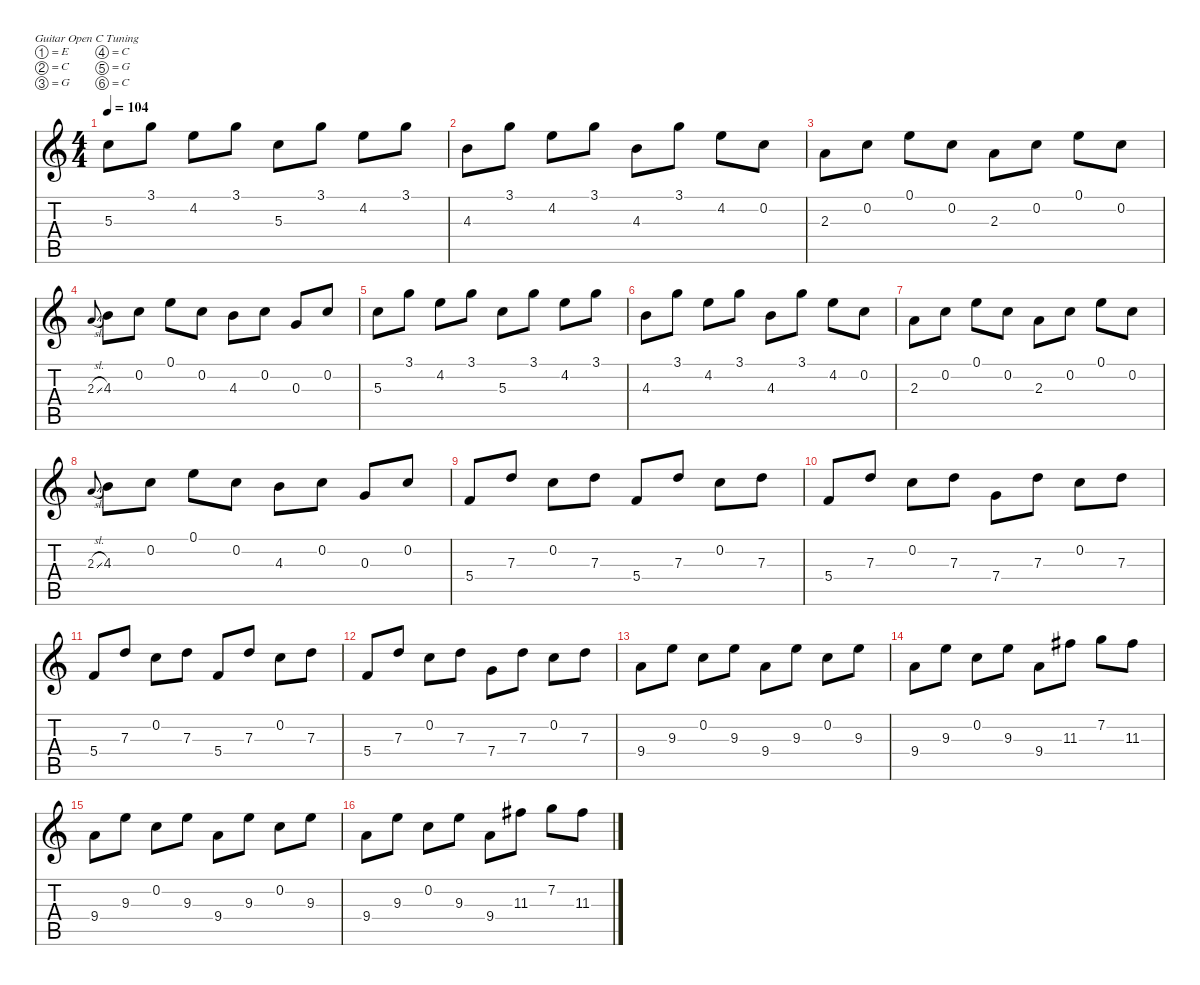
\defaultSystemsLayout 4
\hideDynamics
\bracketExtendMode nobrackets
\singleTrackTrackNamePolicy hidden
\multiTrackTrackNamePolicy hidden
\firstSystemTrackNameMode fullname
\firstSystemTrackNameOrientation horizontal
\otherSystemsTrackNameOrientation horizontal
\track ("Guitar 1" "s.guit.") {defaultSystemsLayout 8 mute instrument acousticguitarsteel}
\staff {score tabs}
\tuning (E4 C4 G3 C3 G2 C2)
\ts (4 4)
\beaming (8 2 2 2 2)
\tempo 104
\clef g2
\ks c
5.3.8{dy f instrument acousticguitarsteel beam Down} 3.1.8{beam Down} 4.2.8{beam Down} 3.1.8{beam Down} 5.3.8{beam Down} 3.1.8{beam Down} 4.2.8{beam Down} 3.1.8{beam Down} |
4.3.8{beam Down} 3.1.8{beam Down} 4.2.8{beam Down} 3.1.8{beam Down} 4.3.8{beam Down} 3.1.8{beam Down} 4.2.8{beam Down} 0.2.8{beam Down} |
2.3.8{beam Down} 0.2.8{beam Down} 0.1.8{beam Down} 0.2.8{beam Down} 2.3.8{beam Down} 0.2.8{beam Down} 0.1.8{beam Down} 0.2.8{beam Down} |
2.3{sl}.8{gr onbeat dy mf beam Up} 4.3.8{dy f beam Down} 0.2.8{beam Down} 0.1.8{beam Down} 0.2.8{beam Down} 4.3.8{beam Down} 0.2.8{beam Down} 0.3.8{beam Up} 0.2.8{beam Up} |
5.3.8{beam Down} 3.1.8{beam Down} 4.2.8{beam Down} 3.1.8{beam Down} 5.3.8{beam Down} 3.1.8{beam Down} 4.2.8{beam Down} 3.1.8{beam Down} |
4.3.8{beam Down} 3.1.8{beam Down} 4.2.8{beam Down} 3.1.8{beam Down} 4.3.8{beam Down} 3.1.8{beam Down} 4.2.8{beam Down} 0.2.8{beam Down} |
2.3.8{beam Down} 0.2.8{beam Down} 0.1.8{beam Down} 0.2.8{beam Down} 2.3.8{beam Down} 0.2.8{beam Down} 0.1.8{beam Down} 0.2.8{beam Down} |
2.3{sl}.8{gr onbeat dy mf beam Up} 4.3.8{dy f beam Down} 0.2.8{beam Down} 0.1.8{beam Down} 0.2.8{beam Down} 4.3.8{beam Down} 0.2.8{beam Down} 0.3.8{beam Up} 0.2.8{beam Up} |
5.4.8{beam Up} 7.3.8{beam Up} 0.2.8{beam Down} 7.3.8{beam Down} 5.4.8{beam Up} 7.3.8{beam Up} 0.2.8{beam Down} 7.3.8{beam Down} |
5.4.8{beam Up} 7.3.8{beam Up} 0.2.8{beam Down} 7.3.8{beam Down} 7.4.8{beam Down} 7.3.8{beam Down} 0.2.8{beam Down} 7.3.8{beam Down} |
5.4.8{beam Up} 7.3.8{beam Up} 0.2.8{beam Down} 7.3.8{beam Down} 5.4.8{beam Up} 7.3.8{beam Up} 0.2.8{beam Down} 7.3.8{beam Down} |
5.4.8{beam Up} 7.3.8{beam Up} 0.2.8{beam Down} 7.3.8{beam Down} 7.4.8{beam Down} 7.3.8{beam Down} 0.2.8{beam Down} 7.3.8{beam Down} |
9.4.8{beam Down} 9.3.8{beam Down} 0.2.8{beam Down} 9.3.8{beam Down} 9.4.8{beam Down} 9.3.8{beam Down} 0.2.8{beam Down} 9.3.8{beam Down} |
9.4.8{beam Down} 9.3.8{beam Down} 0.2.8{beam Down} 9.3.8{beam Down} 9.4.8{beam Down} 11.3{acc #}.8{beam Down} 7.2.8{beam Down} 11.3{acc #}.8{beam Down} |
9.4.8{beam Down} 9.3.8{beam Down} 0.2.8{beam Down} 9.3.8{beam Down} 9.4.8{beam Down} 9.3.8{beam Down} 0.2.8{beam Down} 9.3.8{beam Down} |
9.4.8{beam Down} 9.3.8{beam Down} 0.2.8{beam Down} 9.3.8{beam Down} 9.4.8{beam Down} 11.3{acc #}.8{beam Down} 7.2.8{beam Down} 11.3{acc #}.8{beam Down}
